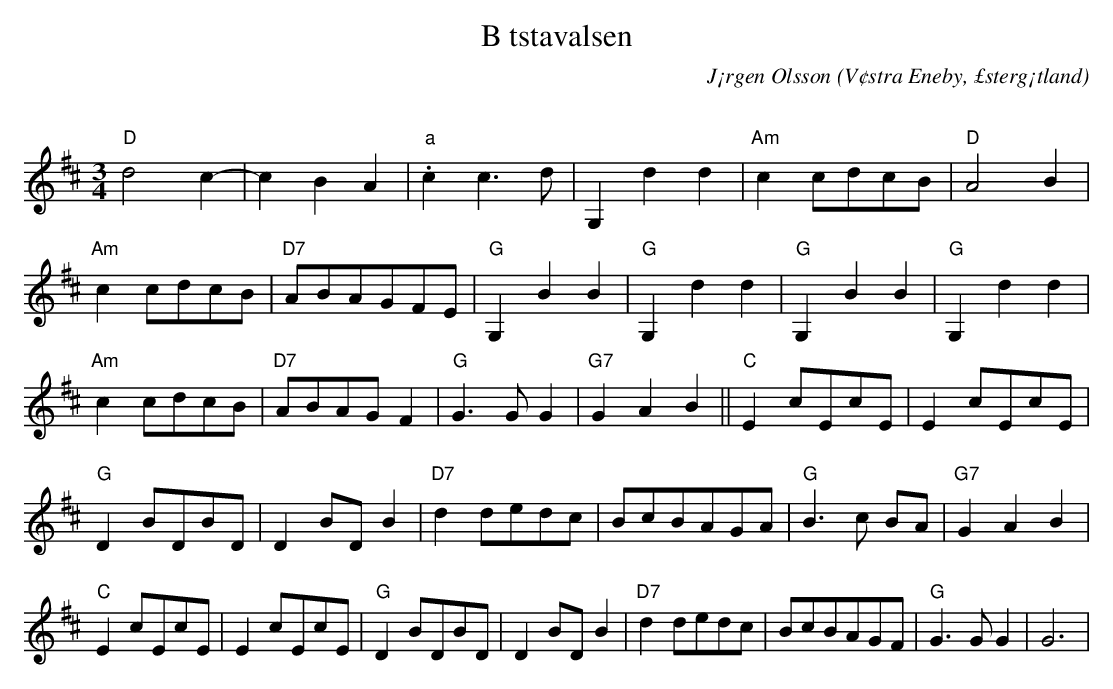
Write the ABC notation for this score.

X:1
T:B tstavalsen
C:J¡rgen Olsson
O:V¢stra Eneby, £sterg¡tland
Q:140
M:3/4
L:1/8
K:D
"D"d4 c2-|c2B2A2 |"a".c2 c3 d|G,2d2d2 |"Am" c2 cdcB| "D" A4 B2 |
 "Am" c2 cdcB |"D7" ABAGFE |"G"G,2B2B2|"G"G,2d2d2 |"G"G,2B2B2|"G"G,2d2d2 |
"Am" c2 cdcB| "D7" ABAGF2 | "G" G3 G G2 |"G7" G2A2B2||"C"E2 cEcE |E2 cEcE|
"G" D2 BDBD |D2 BD B2 |"D7"d2 dedc| BcBAGA|"G"B3 c BA|"G7" G2A2B2|
"C"E2 cEcE |E2 cEcE|"G" D2 BDBD |D2 BD B2 |"D7"d2 dedc| BcBAGF|"G" G3 G G2| G6 |
